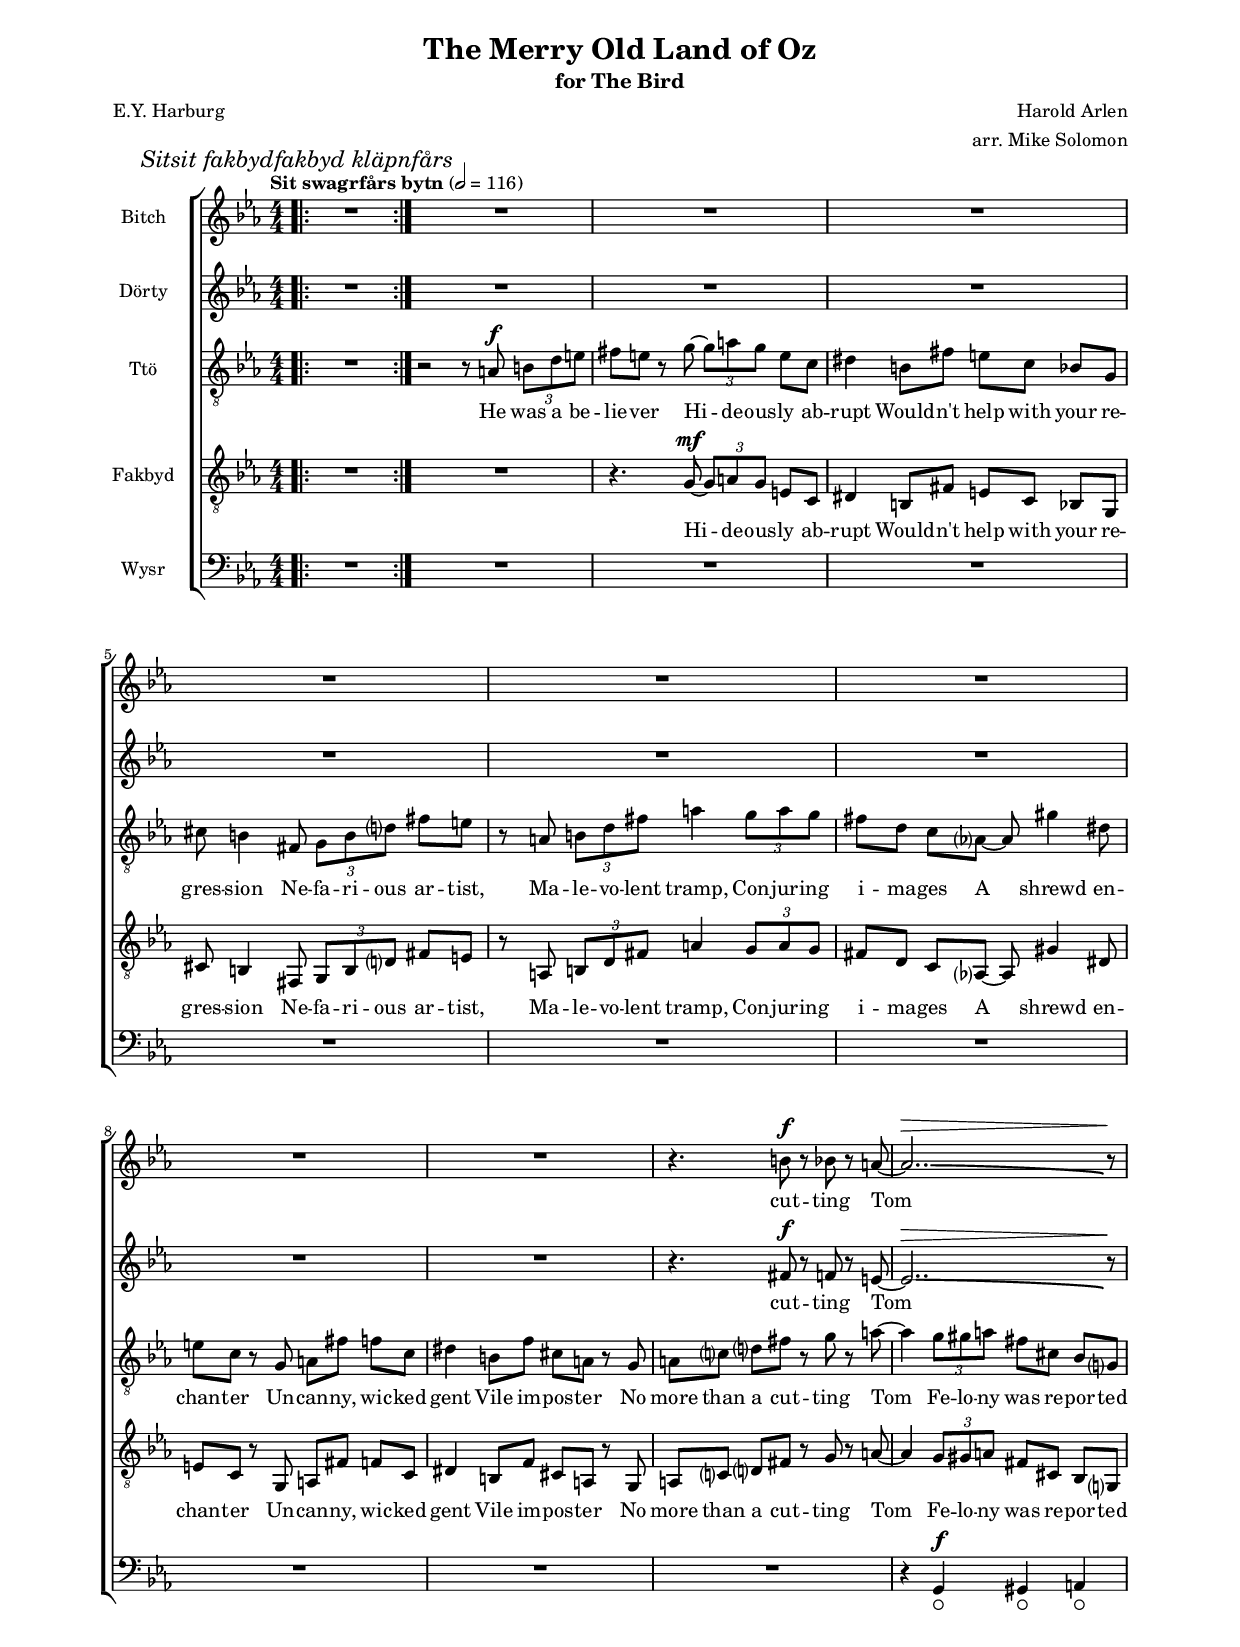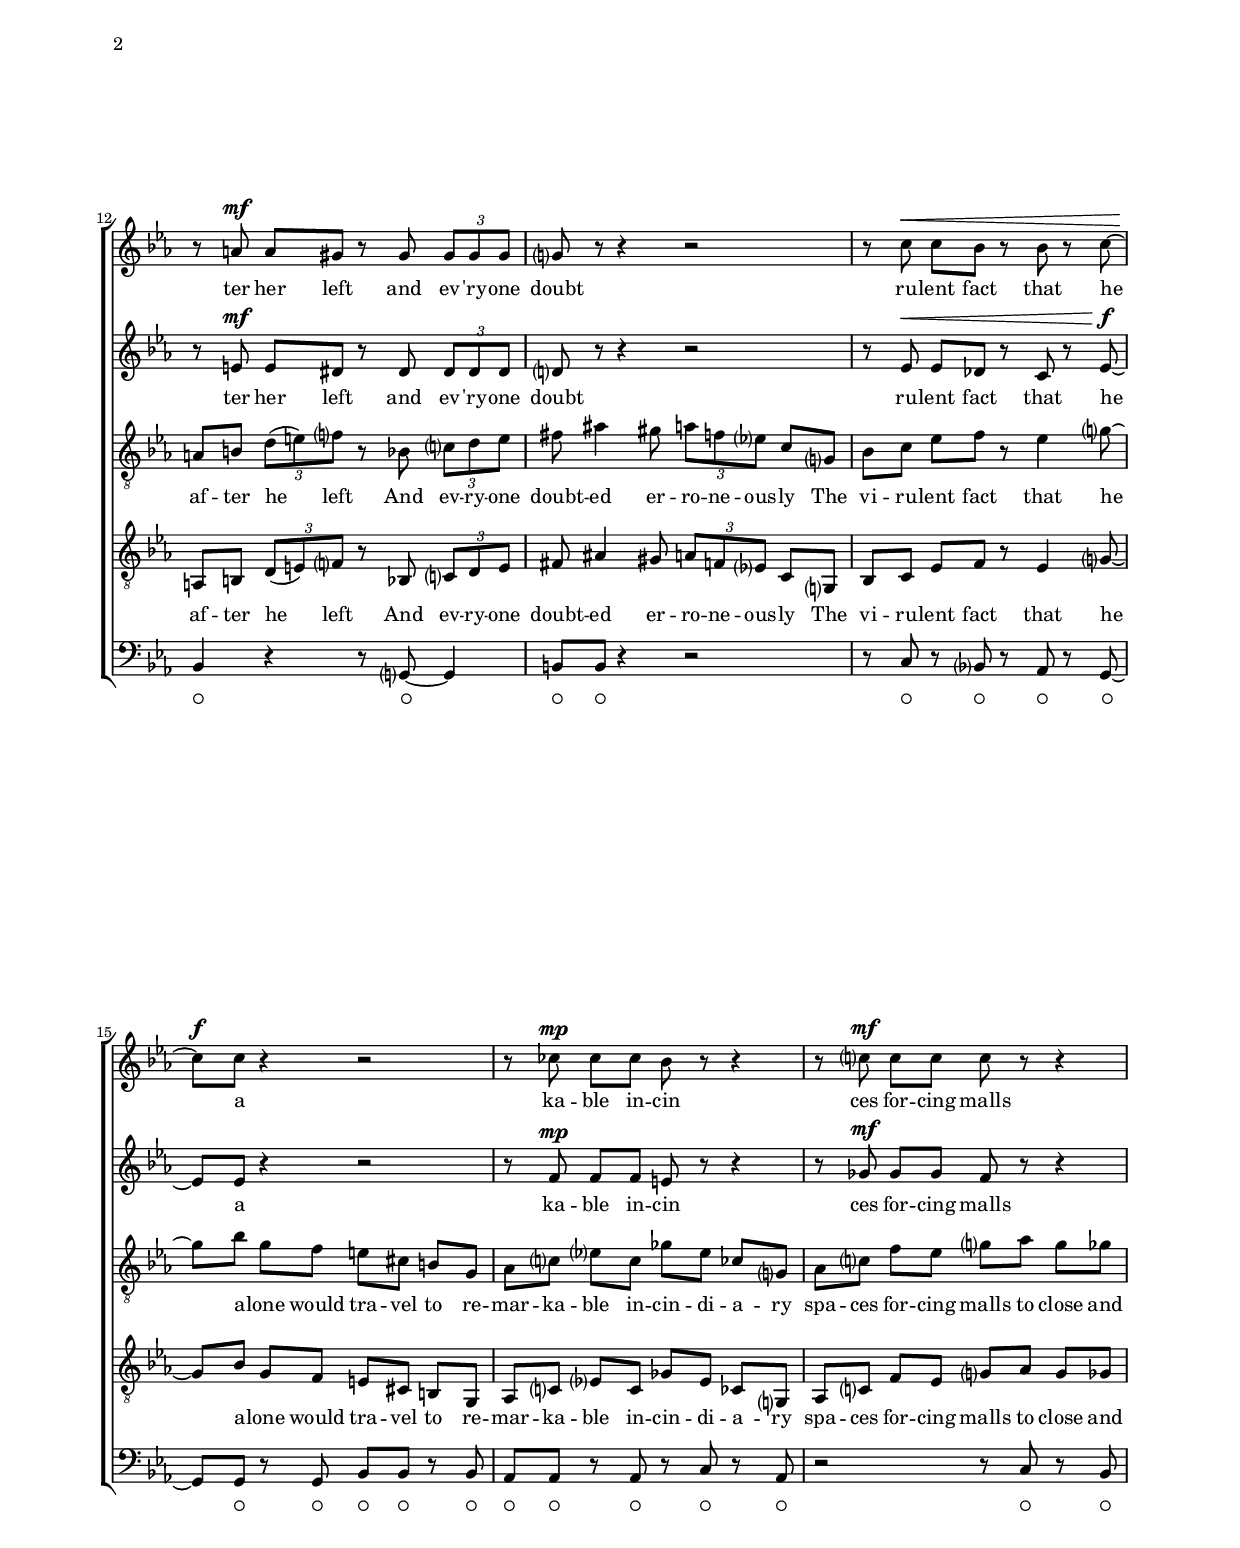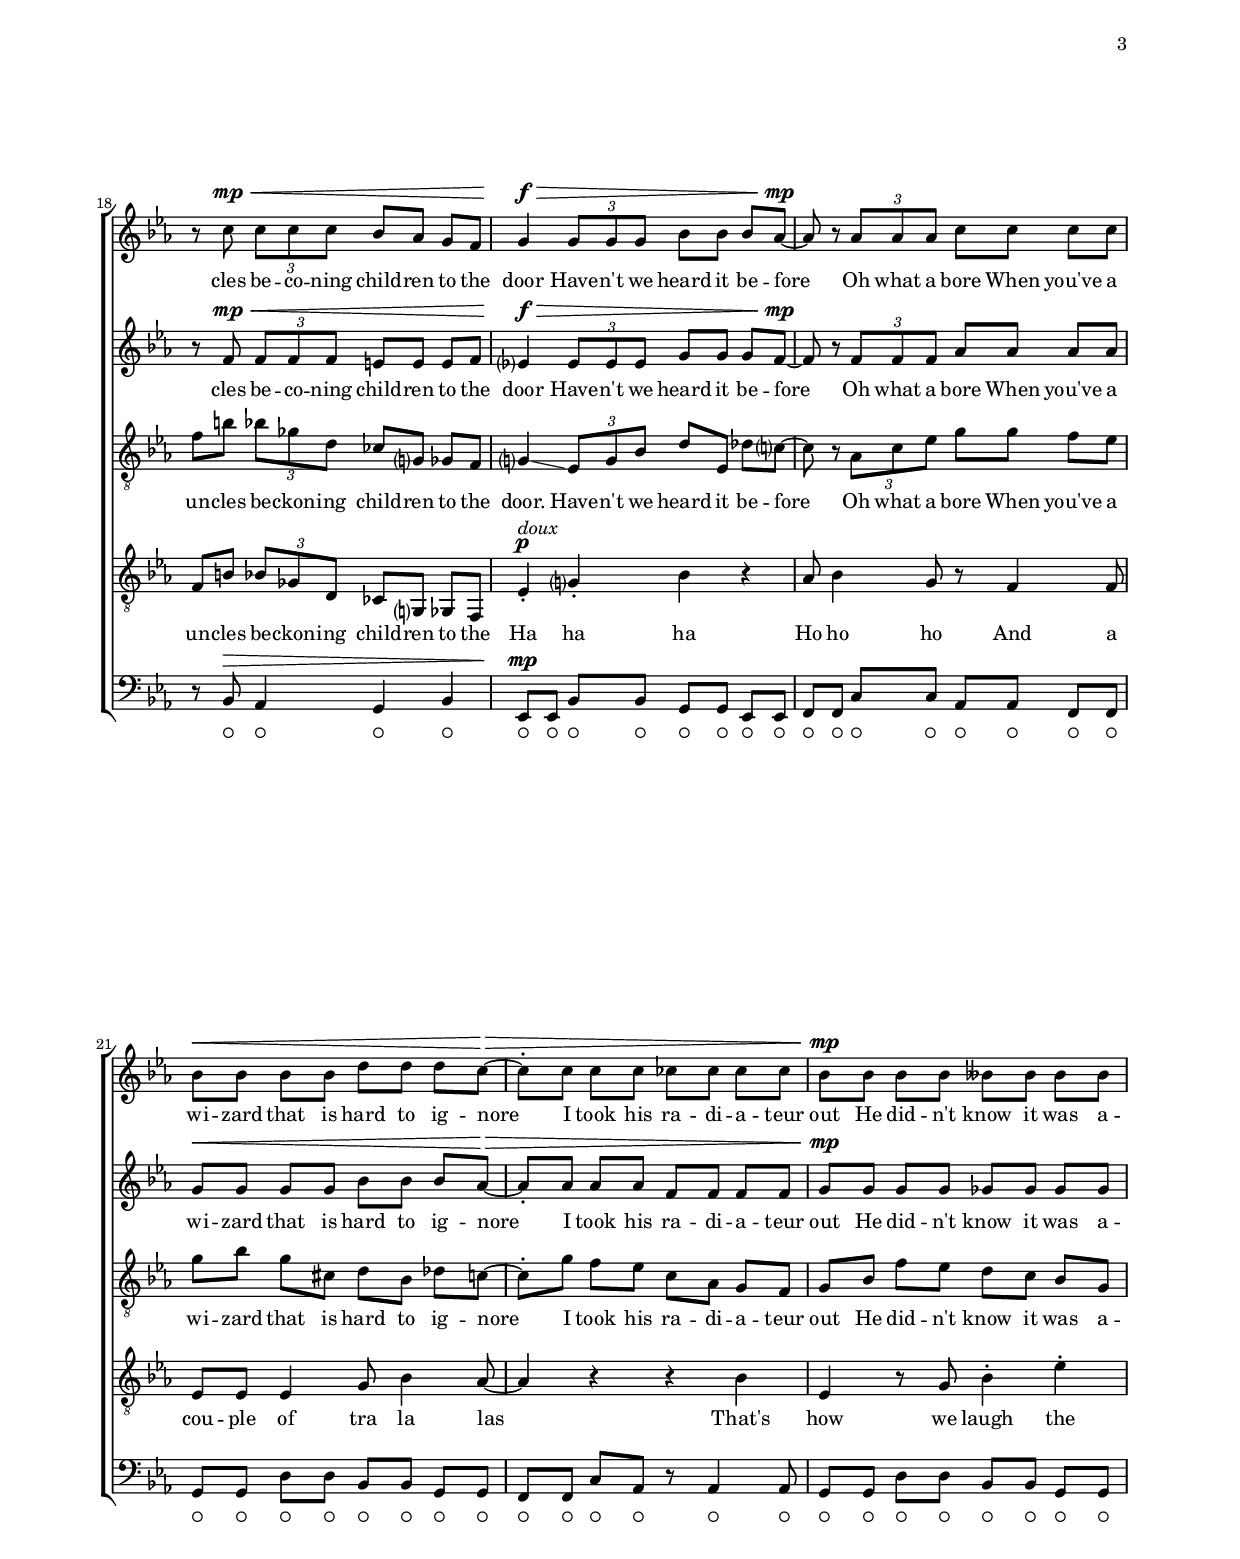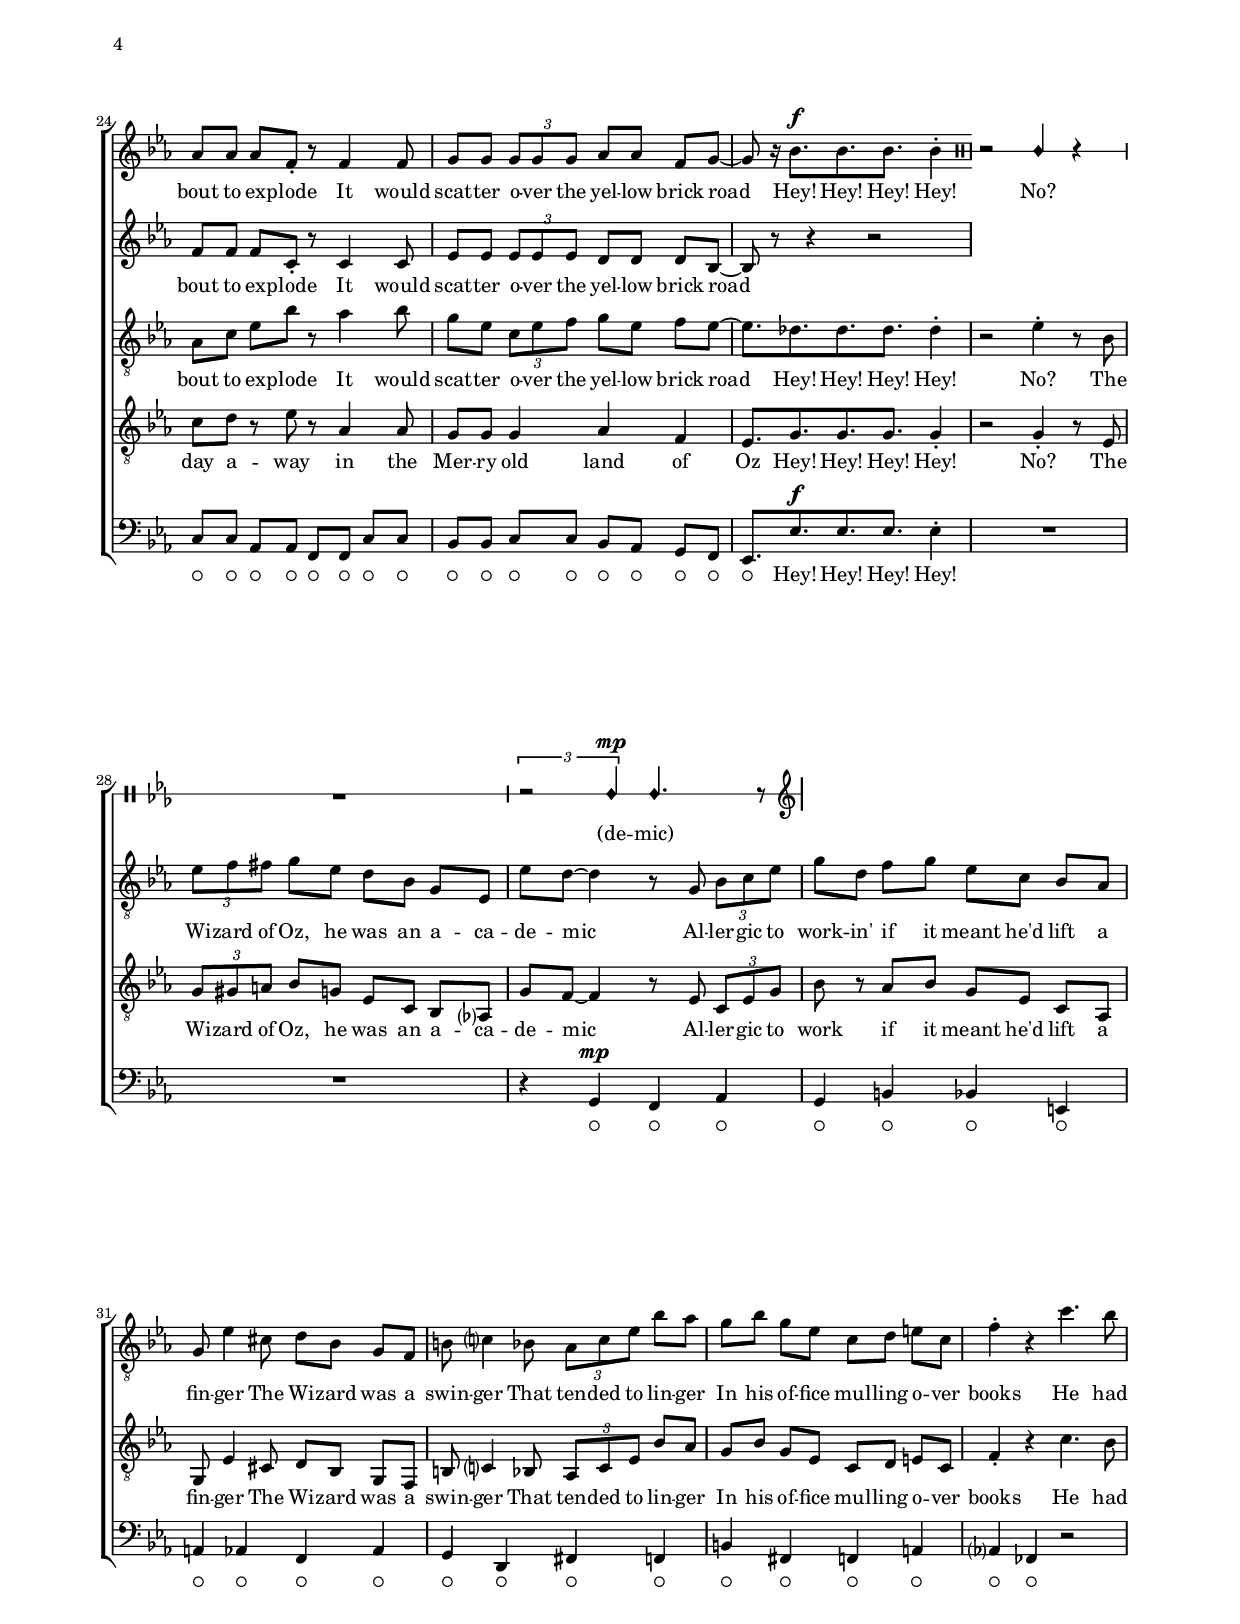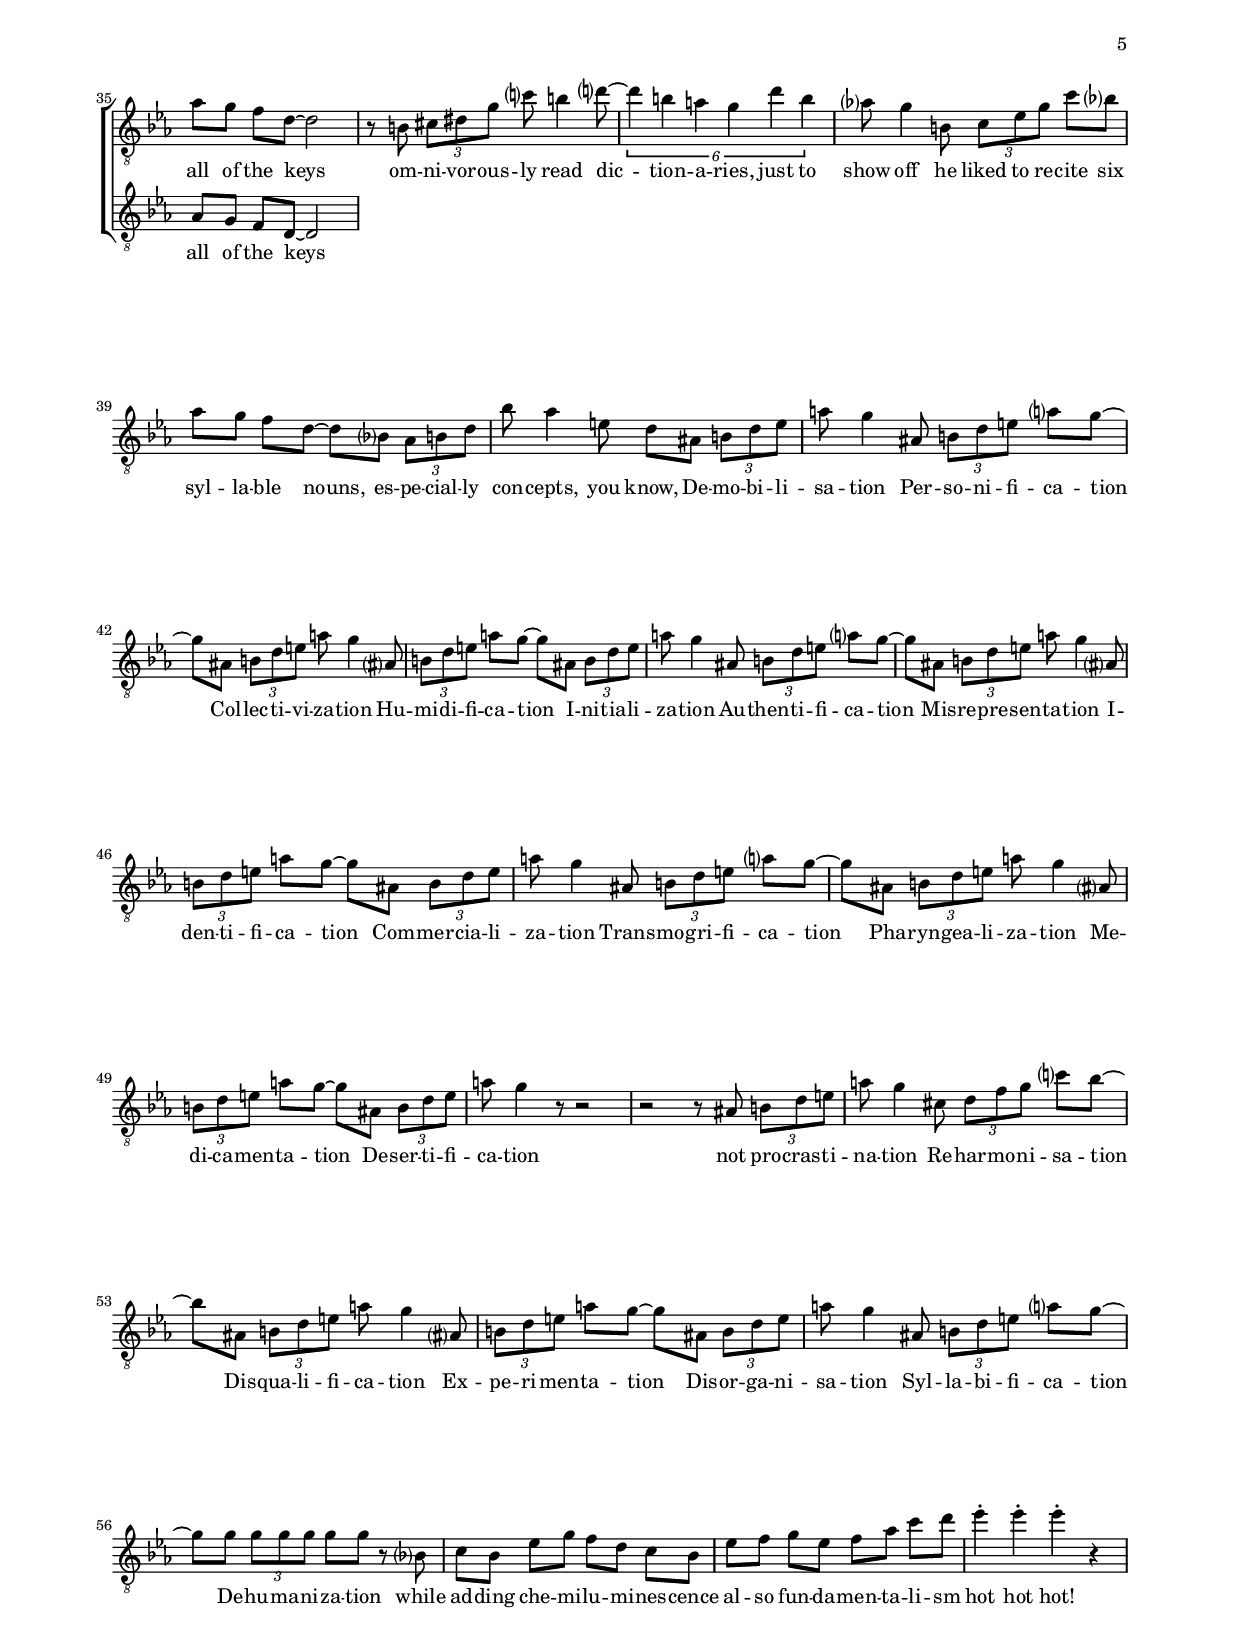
\version "2.17.0"
\include "defs-devel.ly"
\paper {
  footnote-separator-markup = \markup { \column { " "\override #`(span-factor . 1/5) { \draw-hline } }}
  footnote-padding = 5\mm
  top-system-spacing = #'((basic-distance . 1) (minimum-distance . 0) (padding . 1) (stretchability . 40))
  bottom-system-spacing = #'((basic-distance . 1) (minimum-distance . 0) (padding . 1) (stretchability . 50))
  ragged-right = ##f
  left-margin = 0.75\in
  right-margin = 0.75\in
  top-margin = 0.5\in
  bottom-margin = 0.6\in
  ragged-last-bottom = ##f
  %max-systems-per-page = #2
}
maybeStemUp =  { %{\stemUp%} }
maybeStemDown =  { %{\stemDown%} }
maybeStemNeutral = { %{\stemNeutral%} }
#(ly:set-option 'point-and-click #f)
sim = \markup \italic "sim."
MyRed = \Red
MyBlack = \Black
myred = \once \override NoteHead.color = #red
myblack = \revert NoteHead.color
%MyRed = \revert NoteHead.color
%MyBlack = \revert NoteHead.color
%myred = \revert NoteHead.color
%myblack = \revert NoteHead.color

doux = \markup \italic "doux"

\header {
  title = "The Merry Old Land of Oz" %(1)"
  subtitle = \markup { for The Bird }
  composer = "Harold Arlen"
  poet = "E.Y. Harburg"
  arranger = "arr. Mike Solomon"
}

nothing = {}

marks = {
  \time 4/4
  \tempo "Sit swagrfårs bytn" 2=116
  \mark \markup \italic "Sitsit fakbydfakbyd kläpnfårs"
  \bar ".|:"
  s1 \bar ":|."
}

prefatoryMatter = {
  \key ees \major
  #(set-accidental-style 'modern-cautionary)
}

soprano = {
  \relative c'' { 
    \prefatoryMatter
    R1*9 |
    \lod r4. \sh b^\f \lo r \sh bes \lo r \sh a ~ |
    \lodd a2..^\>-\bendAfter #-2 \sh r8\! |
    \lo r8 \sh a^\mf \lo a \sh gis \lo r \sh gis \times 2/3 { gis gis gis } |
    \lo g8 \sh r r4 r2 |
    \lo r8 \sh c^\< \lo c \sh bes \lo r \sh bes \lo r \sh c ~ |
    \lo c^\f \sh c r4 r2 |
    \lo r8 \sh ces^\mp \lo ces \sh ces \lo bes \sh r r4 |
    \lo r8 \sh c^\mf \lo c \sh c \lo c \sh r r4 |
    \lo r8 \sh c^\mp^\< \times 2/3 { c c c } \lo bes \sh aes \lo g \sh f |
    g4^\f^\> \times 2/3 { g8 g g } \lo bes \sh bes \lo bes \sh aes^\mp ~ |
    \lo aes \sh r \times 2/3 { aes aes aes } \lo c \sh c \lo c \sh c |
    \lo bes^\< \sh bes \lo bes \sh bes \lo d \sh d \lo d \sh c^\!^\> ~ |
    \lo c-. \sh c \lo c \sh c \lo ces \sh ces \lo ces \sh ces |
    \lo bes^\mp \sh bes \lo bes \sh bes \lo beses \sh beses \lo beses \sh beses |
    \lo aes \sh aes \lo aes \sh f-. \lo r f4 \sh f8 |
    \lo g \sh g \times 2/3 { g g g } \lo aes \sh aes \lo f \sh g ~ |
    g8 r16 bes8.^\f bes bes bes4-. |
    \cricket
    r2 %{\quiet%} c,4 r4 |
    R1 |
    %\times 2/3 { r2 g'4^\mp } f4. r8 |
    \times 2/3 { r2 c4^\mp } c4. r8 |
    \saNormal
  }
}

sopranoWords = \lyricmode {
  cut -- ting Tom
  ter her left and ev -- 'ry -- one doubt
  ru -- lent fact that he a
  ka -- ble in -- cin
  ces for -- cing malls
  cles be -- co -- ning child -- ren to the door
  Have -- n't we heard it be -- fore
  Oh what a bore
  When you've a wi -- zard that is hard to ig -- nore
  I took his ra -- di -- a -- teur out
  He did -- n't know it was a -- bout to ex -- plode
  It would scat -- ter o -- ver the yel -- low brick road
  \repeat unfold 4 Hey! No?
  (de -- mic)
}

mezzo = {
  \relative c' {
    \prefatoryMatter
    R1*9 |
    \lod r4. \sh fis^\f \lo r \sh f \lo r \sh e ~ |
    \lodd e2..^\>-\bendAfter #-2 \sh r8\! |
    \lo r8 \sh e^\mf \lo e \sh dis \lo r \sh dis \times 2/3 { dis dis dis } |
    \lo d8 \sh r r4 r2 |
    \lo r8 \sh ees^\< \lo ees \sh des \lo r \sh c \lo r \sh ees^\f ~ |
    \lo ees \sh ees r4 r2 |
    \lo r8 \sh f^\mp \lo f \sh f \lo e \sh r r4 |
    \lo r8 \sh ges^\mf \lo ges \sh ges \lo f \sh r r4 |
    \lo r8 \sh f^\mp^\< \times 2/3 { f f f } \lo e \sh e \lo e \sh f |
    ees4^\f^\> \times 2/3 { ees8 ees ees } \lo g \sh g \lo g \sh f^\mp ~ |
    \lo f \sh r \times 2/3 { f f f } \lo aes \sh aes \lo aes \sh aes |
    \lo g^\< \sh g \lo g \sh g \lo bes \sh bes \lo bes \sh aes^\!^\> ~ |
    \lo aes-. \sh aes \lo aes \sh aes \lo f \sh f \lo f \sh f |
    \lo g^\mp \sh g \lo g \sh g \lo ges \sh ges \lo ges \sh ges |
    \lo f \sh f \lo f \sh c-. \lo r c4 \sh c8 |
    \lo ees \sh ees \times 2/3 { ees ees ees } \lo d \sh d \lo d \sh bes ~ |
    bes8 r8 r4 r2 |
  }
}

mezzoWords = \lyricmode {
  cut -- ting Tom
  ter her left and ev -- 'ry -- one doubt
  ru -- lent fact that he a
  ka -- ble in -- cin
  ces for -- cing malls
  cles be -- co -- ning child -- ren to the door
  Have -- n't we heard it be -- fore
  Oh what a bore
  When you've a wi -- zard that is hard to ig -- nore
  I took his ra -- di -- a -- teur out
  He did -- n't know it was a -- bout to ex -- plode
  It would scat -- ter o -- ver the yel -- low brick road
  \repeat unfold 4 Hey! No?
}

goodTimesTogether = \relative c'' {
  \sh g ~ \times 2/3 { g8 a g } \lo e \sh c |
  dis4 \lo b8 \sh fis'8 \lo e \sh c \lo bes \sh g |
  \lo cis b4 \sh fis8 \times 2/3 { g b d } \lo fis \sh e |
  \lo r \sh a, \times 2/3 { b d fis } a4 \times 2/3 { g8 a g } |
  \lo fis \sh d \lo c \sh aes8 ~ \lo aes gis'4 \sh dis8 |
  \lo e \sh c \lo r \sh g \lo a \sh fis' \lo f \sh c |
  dis4 \lo b8 \sh f'8 \lo cis \sh a \lo r \sh g |
  \lo a \sh c \lo d \sh fis \lo r \sh g \lo r \sh a8 ~ |
  a4 \times 2/3 { g8 gis a } \lo fis \sh cis \lo bes \sh g |
  \lo a \sh b \times 2/3 { d ( e ) f } \lo r \sh bes, \times 2/3 { c d e } |
  \lo fis ais4 \sh gis8 \times 2/3 { a f ees } \lo c \sh g |
  \lo bes \sh c \lo ees \sh f \lo r ees4 \sh g ~ |
  \lo g \sh bes \lo g \sh f \lo e \sh cis \lo b \sh g |
  \lo aes \sh c \lo ees \sh c \lo ges' \sh ees \lo ces \sh g |
  \lo aes \sh c \lo f \sh ees \lo g \sh aes \lo g \sh ges |
  \lo f8 \sh b \times 2/3 { bes ges d } \lo ces \sh g \lo ges \sh f |
}

alto = {
  \relative c' {
    \clef "treble_8"
    \prefatoryMatter
    R1 |
    r2 \lo r8 \sh a^\f \times 2/3 { b d e } |
    \lo fis8 \sh e \lo r
  }
  \goodTimesTogether
  \relative c' {
    g4 \glissando \times 2/3 { ees8 g bes } \lo d \sh ees, \lo des' \sh c ~ |
    \lo c \sh r \times 2/3 { aes8 c ees } \lo g \sh g \lo f \sh ees |
    \lo g \sh bes \lo g \sh cis, \lo d \sh bes \lo des \sh c ~ |
    \lo c-. \sh g' \lo f \sh ees \lo c \sh aes \lo  g \sh f |
    \lo g \sh bes \lo f' \sh ees \lo d \sh c \lo bes \sh g |
    \lo aes \sh c \lo ees \sh bes' \lo r aes4 \sh bes8 |
    \lo g \sh ees \times 2/3 { c ees f } \lo g \sh ees \lo f \sh ees ~ |
    ees8. des des des des4-. |
    r2 ees4-. \lo r8 \sh bes |
    \times 2/3 { ees f fis } \lo g \sh ees \lo d \sh bes \lo g \sh ees |
    \lo ees' \sh d ~ d4 \lo r8 \sh g, \times 2/3 { bes c ees } |
    \lo g8 \sh d \lo f \sh g \lo ees \sh c \lo bes \sh aes |
    \lo g ees'4 \sh cis8 \lo d \sh bes \lo g \sh f |
    \lo b8 c4 \sh bes8 \times 2/3 { aes c ees } \lo bes' \sh aes |
    \lo g \sh bes \lo g \sh ees \lo c \sh d \lo e \sh c |
    f4-. r \lod c'4. \sh bes8 |
    \lo aes8 \sh g \lo f \sh d ~ d2 |
    \lo r8 \sh b \times 2/3 { cis dis g } \lo c b4 \sh d ~ |
    \times 4/6 { d4 b a g d' b } |
    \lo aes g4 \sh b,8 \times 2/3 { c ees g } \lo c \sh bes |
    \lo aes \sh g \lo f \sh d ~ \lo d \sh bes \times 2/3 { aes b d } |
    \lo bes'8 aes4 \sh e8 \lo d \sh ais8 \times 2/3 { b d e } |
    \lo a8 g4 \sh ais,8 \times 2/3 { b d e } \lo a \sh g ~ |
    \lo g \sh ais,8 \times 2/3 { b d e } \lo a g4 \sh ais,8 |
    \times 2/3 { b d e } \lo a \sh g ~ \lo g \sh ais,8 \times 2/3 { b d e } |
    \lo a8 g4 \sh ais,8 \times 2/3 { b d e } \lo a \sh g ~ |
    \lo g \sh ais,8 \times 2/3 { b d e } \lo a g4 \sh ais,8 |
    \times 2/3 { b d e } \lo a \sh g ~ \lo g \sh ais,8 \times 2/3 { b d e } |
    \lo a8 g4 \sh ais,8 \times 2/3 { b d e } \lo a \sh g ~ |
    \lo g \sh ais,8 \times 2/3 { b d e } \lo a g4 \sh ais,8 |
    \times 2/3 { b d e } \lo a \sh g ~ \lo g \sh ais,8 \times 2/3 { b d e } |
    \lo a8 g4 \sh r8 r2 |
    r2 \lo r8 \sh ais,8 \times 2/3 { b d e } |
    \lo a8 g4 \transpose c ees \relative c'' { \sh ais,8 \times 2/3 { b d e } \lo a \sh g ~ |
    \lo g } \sh ais,8 \times 2/3 { b d e } \lo a g4 \sh ais,8 |
    \times 2/3 { b d e } \lo a \sh g ~ \lo g \sh ais,8 \times 2/3 { b d e } |
    \lo a8 g4 \sh ais,8 \times 2/3 { b d e } \lo a \sh g ~ |
    \lo g \sh g \times 2/3 { g g g } \lo g \sh g \lo r \sh bes, |
    \lo c \sh bes \lo ees \sh g \lo f \sh d \lo c \sh bes |
    \lo ees \sh f \lo g \sh ees \lo f \sh aes \lo c \sh d |
    ees4-. ees-. ees-. r4 |
  }
}

togetherWords = \lyricmode {
  Hi -- de -- ous -- ly ab -- rupt
  Would -- n't help with your re -- gres -- sion
  Ne -- fa -- ri -- ous ar -- tist,
  Ma -- le -- vo -- lent tramp,
  Con -- jur -- ing i -- ma -- ges
  A shrewd en -- chan -- ter
  Un -- can -- ny, wic -- ked gent
  Vile im -- pos -- ter
  No more than a cut -- ting Tom
  Fe -- lo -- ny was re -- por -- ted
  af -- ter he left
  And ev -- ry -- one doubt -- ed
  er -- ro -- ne -- ous -- ly
  The vi -- ru -- lent fact that he a --
  lone would tra -- vel to re -- mar -- ka -- ble in -- cin -- di -- a -- ry
  spa -- ces for -- cing malls to close and un -- cles be -- ckon -- ing child -- ren to the
}

altoWords = \lyricmode {
  He was a be -- lie -- ver
  \togetherWords
  door.
  Have -- n't we heard it be -- fore
  Oh what a bore
  When you've a wi -- zard that is hard to ig -- nore
  I took his ra -- di -- a -- teur out
  He did -- n't know it was a -- bout to ex -- plode
  It would scat -- ter o -- ver the yel -- low brick road
  \repeat unfold 4 Hey! No?
  The Wi -- zard of Oz, he was an a -- ca -- de -- mic
  Al -- ler -- gic to work -- in' if it meant he'd lift a fin -- ger
  The Wi -- zard was a swin -- ger
  That ten -- ded to lin -- ger
  In his of -- fice mul -- ling o -- ver books

  He had all of the keys
  om -- ni -- vor -- ous -- ly read dic -- tion -- a -- ries,
  just to show off
  he liked to re -- cite six syl -- la -- ble nouns,
  es -- pe -- cial -- ly con -- cepts, you know,
De -- mo -- bi -- li -- sa -- tion
Per -- so -- ni -- fi -- ca -- tion
Col -- lec -- ti -- vi -- za -- tion
Hu -- mi -- di -- fi -- ca -- tion
I -- ni -- tia -- li -- za -- tion
Au -- then -- ti -- fi -- ca -- tion
Mis -- re -- pre -- sen -- ta -- tion
I -- den -- ti -- fi -- ca -- tion
Com -- mer -- cia -- li -- za -- tion
Trans -- mo -- gri -- fi -- ca -- tion
Pha -- ryn -- gea -- li -- za -- tion
Me -- di -- ca -- men -- ta -- tion
De -- ser -- ti -- fi -- ca -- tion
not pro -- cras -- ti -- na -- tion
Re -- har -- mo -- ni -- sa -- tion
%{\tag #'disqualification%} { Dis -- qua -- li -- fi -- ca -- tion }
Ex -- pe -- ri -- men -- ta -- tion
%%%%
Dis -- or -- ga -- ni -- sa -- tion
Syl -- la -- bi -- fi -- ca -- tion
De -- hu -- ma -- ni -- za -- tion
while ad -- ding che -- mi -- lu -- mi -- nes -- cence
al -- so fun -- da -- men -- ta -- li -- sm
hot hot hot!
}

tenor = {
  {
    \clef "treble_8"
    \prefatoryMatter
    R1 |
    R1 |
    \lod r4.
  }
  << { \transpose c c, \goodTimesTogether } { \sh s8^\mf } >>
  \relative c {
    ees4-.^\doux^\p g-. bes4 r |
    \lo aes8 bes4 \sh g8 \lo r f4 \sh f8 |
    \lo ees8 \sh ees ees4 \lo g8 bes4 \sh aes ~ |
    aes4 r r bes |
    ees,4 \lo r \sh g bes4-. ees-. |
    \lo c \sh d \lo r \sh ees \lo r aes,4 \sh aes8 |
    \lo g \sh g g4 aes f |
    ees8. g g g g4-. |
    r2 g4-. \lo r8 \sh ees |
    \times 2/3 { g gis a } \lo bes \sh g \lo ees \sh c \lo bes \sh aes |
    \lo g' \sh f ~ f4 \lo r8 \sh ees \times 2/3 { c ees g } |
    \lo bes \sh r \lo aes \sh bes \lo g \sh ees \lo c \sh aes |
    \lo g ees'4 \sh cis8 \lo d \sh bes \lo g \sh f |
    \lo b8 c4 \sh bes8 \times 2/3 { aes c ees } \lo bes' \sh aes |
    \lo g \sh bes \lo g \sh ees \lo c \sh d \lo e \sh c |
    f4-. r \lod c'4. \sh bes8 |
    \lo aes8 \sh g \lo f \sh d ~ d2 |
  }
}

tenorWords = \lyricmode {
  \togetherWords
  Ha ha ha
  Ho ho ho
  And a cou -- ple of tra la las
  That's how we laugh the day a -- way in the
  Mer -- ry old land of Oz
  \repeat unfold 4 Hey! No?
  The Wi -- zard of Oz, he was an a -- ca -- de -- mic
  Al -- ler -- gic to work if it meant he'd lift a fin -- ger
  The Wi -- zard was a swin -- ger
  That ten -- ded to lin -- ger
  In his of -- fice mul -- ling o -- ver books

  He had all of the keys
  om -- ni -- vor -- ous -- ly read dic -- tion -- a -- ries,
  just to show off
  he liked to re -- cite six syl -- la -- ble nouns,
  es -- pe -- cial -- ly con -- cepts, you know,
}

bass = {
  \relative c {
    \prefatoryMatter
    \clef bass
    R1*10 |
    r4 g^\f gis a |
    bes r \lo r8 \sh g ~ g4 |
    \lo b \sh b r4 r2 |
    \lo r8 \sh c \lo r \sh bes \lo r \sh aes \lo r \sh g8 ~ |
    \lo g \sh g \lo r \sh g \lo bes \sh bes \lo r \sh bes |
    \lo aes \sh aes \lo r \sh aes \lo r \sh c \lo r \sh aes |
    r2 \lo r8 \sh c \lo r \sh bes |
    \lo r8 \sh bes^\> aes4 g bes |
    \lo ees,^\mp \sh ees \lo bes' \sh bes \lo g \sh g \lo ees \sh ees |
    \lo f \sh f \lo c' \sh c \lo aes \sh aes \lo f \sh f |
    \lo g \sh g \lo d' \sh d \lo bes \sh bes \lo g \sh g |
    \lo f \sh f \lo c' \sh aes \lo r aes4 \sh aes8 |
    \lo g \sh g \lo d' \sh d \lo bes \sh bes \lo g \sh g |
    \lo c \sh c \lo aes \sh aes \lo f \sh f \lo c' \sh c |
    \lo bes \sh bes \lo c \sh c \lo bes \sh aes \lo g \sh f |
    ees8. ees'^\f ees ees ees4-. |
    R1*2 |
    r4 g,^\mp f aes |
    g b bes e, |
    a aes f aes |
    g d fis f |
    b fis f a |
    aes fes r2 |
  }
}

bassWords = \lyricmode {
  \repeat unfold 82 ○
  \repeat unfold 4 Hey!
  \repeat unfold 21 ○
}

%%% SCORE
#(set-global-staff-size 16)

\score {
  \new ChoirStaff <<
    \new Staff \with { instrumentName = \bitchName %shortInstrumentName = #"M."
} <<
      \new Voice = "soprano" { << { \numericTimeSignature
        \soprano
      } {
        \marks
      } {
        \nothing
      }>> }
      \new Lyrics \lyricsto "soprano" {
        \sopranoWords
      }
    >>
    \new Staff \with { instrumentName = \dortyName %shortInstrumentName = #"E."
} <<
      \new Voice = "mezzo" { << { \numericTimeSignature
        \mezzo
      } {
        \nothing
      } >> }
      \new Lyrics \lyricsto "mezzo" {
        \mezzoWords
      }
    >>
    \new Staff \with { instrumentName = \ttoName %shortInstrumentName = #"Mk."
}
 <<
      \new Voice = "alto" { << { \numericTimeSignature
        \alto
      } {
        \marks
      } >> }
      \new Lyrics \lyricsto "alto" {
        \altoWords
      }
    >>
    \new Staff \with { instrumentName = \fakbydName %shortInstrumentName = #"R."
} <<
      \new Voice = "tenor" { << { \numericTimeSignature
        \tenor
      } {
        \nothing
      } >> }
      \new Lyrics \lyricsto "tenor" {
        \tenorWords
      }
    >>
    \new Staff = "realBass" \with { instrumentName = \wysrName %shortInstrumentName = #"P." %\markup { \concat { E \super u . } }
} <<
      \new Voice = "bass" { << { \numericTimeSignature
        \bass
      } {
        \nothing
      } >> }
      \new Lyrics \lyricsto "bass" {
        \bassWords
      }
    >>
  >>
  \layout {
    \context {
      \Voice
      \override TextScript #'layer = #6
      \override NoteHead #'layer = #7
      \override Glissando #'breakable = ##t
      \override TupletNumber #'breakable = ##t
      \override TupletBracket #'breakable = ##t
      \remove "Forbid_line_break_engraver"
    }
    \context {
      \Staff
      \override TimeSignature #'style = #'numbered
      \override StaffSymbol #'layer = #4
      \override TimeSignature #'layer = #3
      \override TimeSignature #'whiteout = ##t
    }
    \context {
      \Lyrics
      %\override LyricText #'whiteout = ##t
      \override LyricText #'layer = #6
    }
    \context {
      \Score
      \override NonMusicalPaperColumn #'allow-loose-spacing = ##f
    }
  }
}

%{
%%% piano redux
#(set-global-staff-size 20)

\score {
  \new PianoStaff <<
    \new Staff <<
      \new Voice = "1" { \voiceOne << \soprano \marks >> }
      \new Voice = "2" { \voiceTwo \mezzo }
      \new Voice = "3" { \voiceThree \alto }
    >>
    \new Staff <<
      \new Voice = "4" { \voiceOne \tenor }
      \new Voice = "5" { \voiceTwo \bass }
    >>
  >>
  \layout {
    \context {
      \Voice
      \override TextScript #'layer = #6
      \override NoteHead #'layer = #7
      \override Glissando #'breakable = ##t
      \override TupletNumber #'breakable = ##t
      \override TupletBracket #'breakable = ##t
      \remove "Forbid_line_break_engraver"
    }
    \context {
      \Staff
      \override TimeSignature #'style = #'numbered
      \override StaffSymbol #'layer = #4
      \override TimeSignature #'layer = #3
      \override TimeSignature #'whiteout = ##t
    }
    \context {
      \Lyrics
      %\override LyricText #'whiteout = ##t
      \override LyricText #'layer = #6
    }
    \context {
      \Score
      \override NonMusicalPaperColumn #'allow-loose-spacing = ##f
    }
  }
}
%}
%%% MIDI

\score {
  \transpose c c \new ChoirStaff <<
    \new Staff \with { midiInstrument = #"alto sax" instrumentName = \bitchName %shortInstrumentName = #"M."
} <<
      \new Voice = "soprano" { << { \numericTimeSignature
        \soprano
      } {
        \marks
      } >> }
      \new Lyrics \lyricsto "soprano" {
        \sopranoWords
      }
    >>
    \new Staff \with { midiInstrument = #"trumpet" instrumentName = \dortyName %shortInstrumentName = #"E."
} <<
      \new Voice = "mezzo" { \numericTimeSignature
        \mezzo
      }
      \new Lyrics \lyricsto "mezzo" {
        \mezzoWords
      }
    >>
    \new Staff \with { midiInstrument = #"tenor sax" instrumentName = \ttoName %shortInstrumentName = #"Mk."
} <<
      \new Voice = "alto" { \numericTimeSignature
        \alto
      }
      \new Lyrics \lyricsto "alto" {
        \altoWords
      }
    >>
    \new Staff \with { midiInstrument = #"baritone sax" instrumentName = \fakbydName %shortInstrumentName = #"R."
} <<
      \new Voice = "tenor" { \numericTimeSignature
        \tenor
      }
      \new Lyrics \lyricsto "tenor" {
        \tenorWords
      }
    >>
    \new Staff \with { midiInstrument = #"electric bass (finger)" instrumentName = \wysrName %shortInstrumentName = #"P." %\markup { \concat { E \super u . } }
} <<
      \new Voice = "bass" { \numericTimeSignature
        \bass
      }
      \new Lyrics \lyricsto "bass" {
        \bassWords
      }
    >>
  >>
  \midi {}
}
